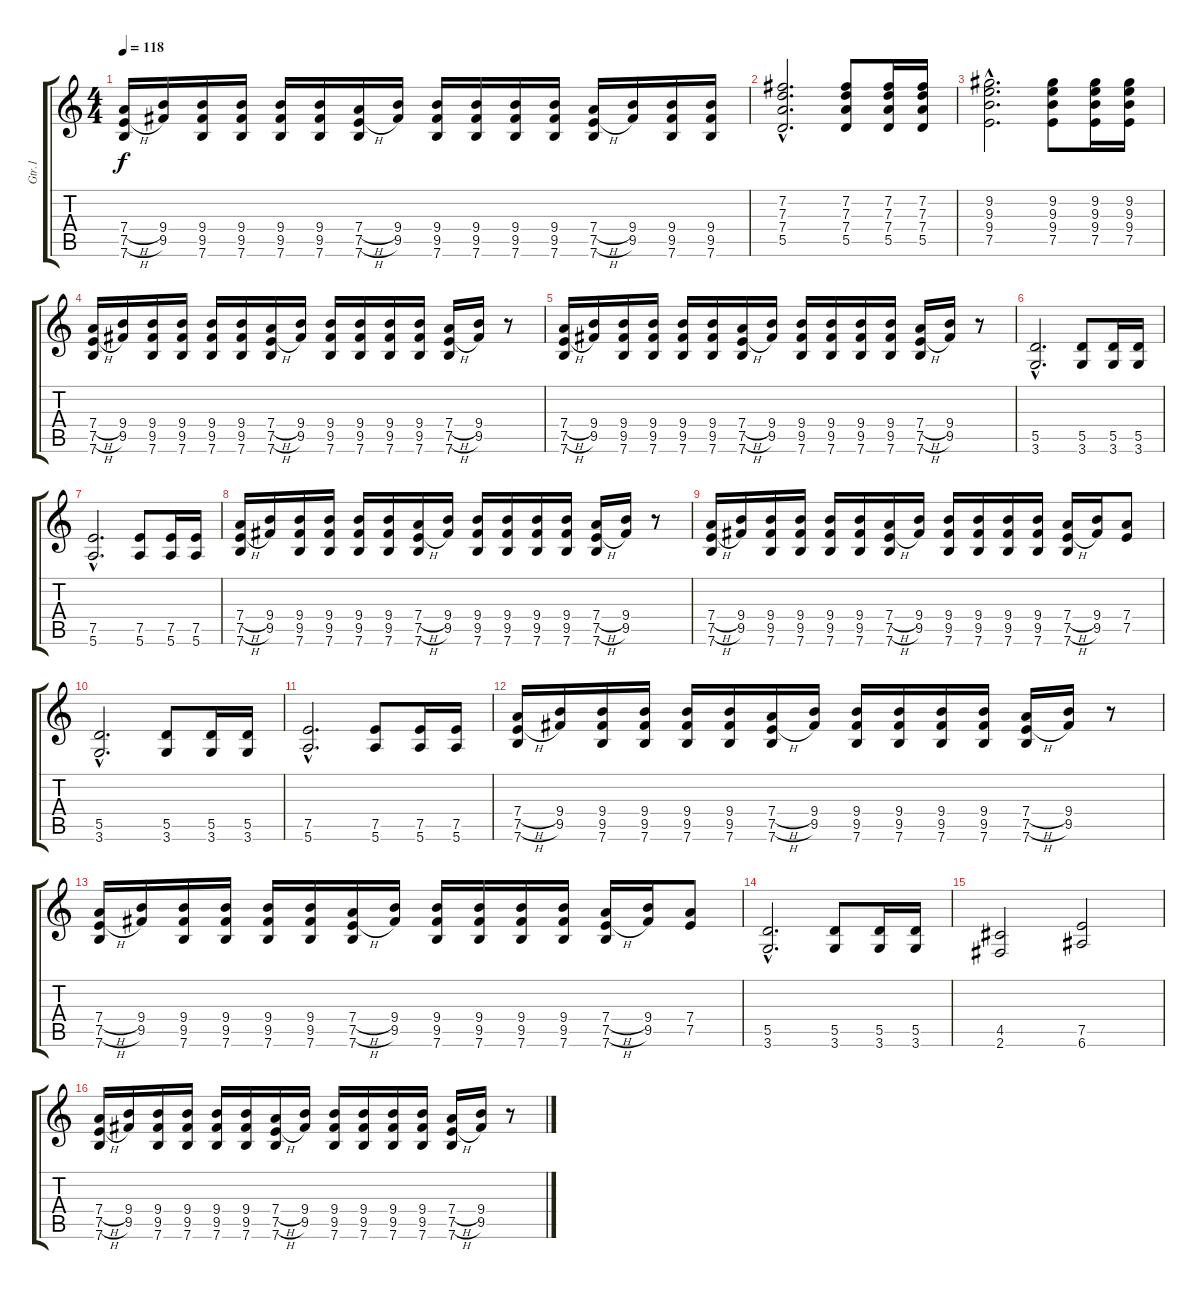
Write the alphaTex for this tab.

\track ("Gtr.1" "Gtr.1") {instrument distortionguitar}
\staff {score tabs}
\tuning (E4 B3 G3 D3 A2 E2) {hide}
\ts (4 4)
\tempo 118
\clef g2
\ks c
(7.4{h} 7.5{h} 7.6).16{dy f} (9.4 9.5).16 (9.4 9.5 7.6).16 (9.4 9.5 7.6).16 (9.4 9.5 7.6).16 (9.4 9.5 7.6).16 (7.4{h} 7.5{h} 7.6).16 (9.4 9.5).16 (9.4 9.5 7.6).16 (9.4 9.5 7.6).16 (9.4 9.5 7.6).16 (9.4 9.5 7.6).16 (7.4{h} 7.5{h} 7.6).16 (9.4 9.5).16 (9.4 9.5 7.6).16 (9.4 9.5 7.6).16 |
(7.2{hac} 7.3{hac} 7.4{hac} 5.5{hac}).2{d} (7.2 7.3 7.4 5.5).8 (7.2 7.3 7.4 5.5).16 (7.2 7.3 7.4 5.5).16 |
(9.2{hac} 9.3{hac} 9.4{hac} 7.5{hac}).2{d} (9.2 9.3 9.4 7.5).8 (9.2 9.3 9.4 7.5).16 (9.2 9.3 9.4 7.5).16 |
(7.4{h} 7.5{h} 7.6).16 (9.4 9.5).16 (9.4 9.5 7.6).16 (9.4 9.5 7.6).16 (9.4 9.5 7.6).16 (9.4 9.5 7.6).16 (7.4{h} 7.5{h} 7.6).16 (9.4 9.5).16 (9.4 9.5 7.6).16 (9.4 9.5 7.6).16 (9.4 9.5 7.6).16 (9.4 9.5 7.6).16 (7.4{h} 7.5{h} 7.6).16 (9.4 9.5).16 r.8 |
(7.4{h} 7.5{h} 7.6).16 (9.4 9.5).16 (9.4 9.5 7.6).16 (9.4 9.5 7.6).16 (9.4 9.5 7.6).16 (9.4 9.5 7.6).16 (7.4{h} 7.5{h} 7.6).16 (9.4 9.5).16 (9.4 9.5 7.6).16 (9.4 9.5 7.6).16 (9.4 9.5 7.6).16 (9.4 9.5 7.6).16 (7.4{h} 7.5{h} 7.6).16 (9.4 9.5).16 r.8 |
(5.5{hac} 3.6{hac}).2{d} (5.5 3.6).8 (5.5 3.6).16 (5.5 3.6).16 |
(7.5{hac} 5.6{hac}).2{d} (7.5 5.6).8 (7.5 5.6).16 (7.5 5.6).16 |
(7.4{h} 7.5{h} 7.6).16 (9.4 9.5).16 (9.4 9.5 7.6).16 (9.4 9.5 7.6).16 (9.4 9.5 7.6).16 (9.4 9.5 7.6).16 (7.4{h} 7.5{h} 7.6).16 (9.4 9.5).16 (9.4 9.5 7.6).16 (9.4 9.5 7.6).16 (9.4 9.5 7.6).16 (9.4 9.5 7.6).16 (7.4{h} 7.5{h} 7.6).16 (9.4 9.5).16 r.8 |
(7.4{h} 7.5{h} 7.6).16 (9.4 9.5).16 (9.4 9.5 7.6).16 (9.4 9.5 7.6).16 (9.4 9.5 7.6).16 (9.4 9.5 7.6).16 (7.4{h} 7.5{h} 7.6).16 (9.4 9.5).16 (9.4 9.5 7.6).16 (9.4 9.5 7.6).16 (9.4 9.5 7.6).16 (9.4 9.5 7.6).16 (7.4{h} 7.5{h} 7.6).16 (9.4 9.5).16 (7.4 7.5).8 |
(5.5{hac} 3.6{hac}).2{d} (5.5 3.6).8 (5.5 3.6).16 (5.5 3.6).16 |
(7.5{hac} 5.6{hac}).2{d} (7.5 5.6).8 (7.5 5.6).16 (7.5 5.6).16 |
(7.4{h} 7.5{h} 7.6).16 (9.4 9.5).16 (9.4 9.5 7.6).16 (9.4 9.5 7.6).16 (9.4 9.5 7.6).16 (9.4 9.5 7.6).16 (7.4{h} 7.5{h} 7.6).16 (9.4 9.5).16 (9.4 9.5 7.6).16 (9.4 9.5 7.6).16 (9.4 9.5 7.6).16 (9.4 9.5 7.6).16 (7.4{h} 7.5{h} 7.6).16 (9.4 9.5).16 r.8 |
(7.4{h} 7.5{h} 7.6).16 (9.4 9.5).16 (9.4 9.5 7.6).16 (9.4 9.5 7.6).16 (9.4 9.5 7.6).16 (9.4 9.5 7.6).16 (7.4{h} 7.5{h} 7.6).16 (9.4 9.5).16 (9.4 9.5 7.6).16 (9.4 9.5 7.6).16 (9.4 9.5 7.6).16 (9.4 9.5 7.6).16 (7.4{h} 7.5{h} 7.6).16 (9.4 9.5).16 (7.4 7.5).8 |
(5.5{hac} 3.6{hac}).2{d} (5.5 3.6).8 (5.5 3.6).16 (5.5 3.6).16 |
(4.5 2.6).2 (7.5 6.6).2 |
(7.4{h} 7.5{h} 7.6).16 (9.4 9.5).16 (9.4 9.5 7.6).16 (9.4 9.5 7.6).16 (9.4 9.5 7.6).16 (9.4 9.5 7.6).16 (7.4{h} 7.5{h} 7.6).16 (9.4 9.5).16 (9.4 9.5 7.6).16 (9.4 9.5 7.6).16 (9.4 9.5 7.6).16 (9.4 9.5 7.6).16 (7.4{h} 7.5{h} 7.6).16 (9.4 9.5).16 r.8
